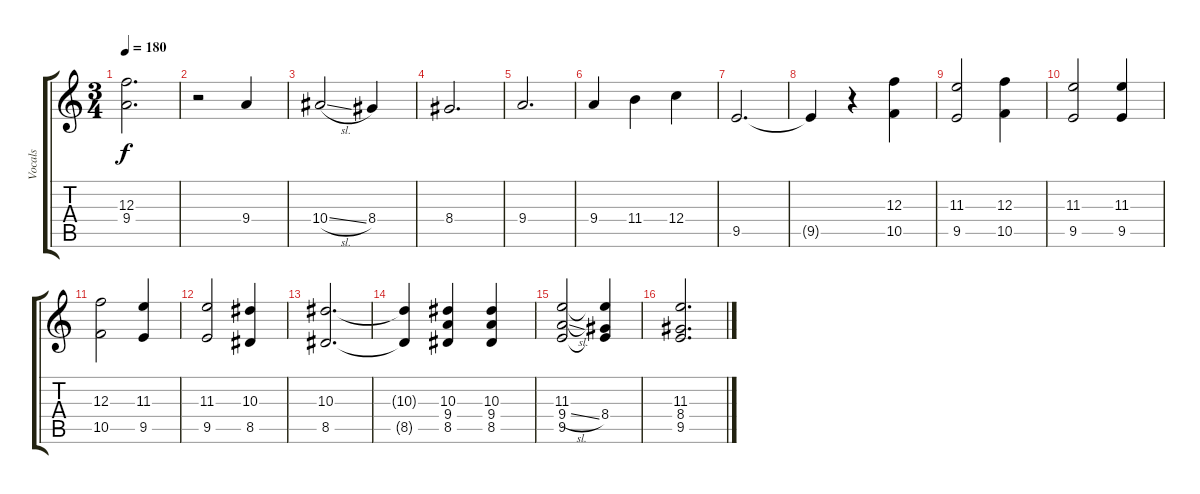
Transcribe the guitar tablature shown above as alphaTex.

\track ("Vocals" "Vocals") {instrument electricguitarjazz}
\staff {score tabs}
\tuning (D4 A3 F3 C3 G2 C2) {hide}
\ts (3 4)
\tempo 180
\clef g2
\ks c
(12.3 9.4).2{d dy f} |
r.2 9.4.4 |
10.4{sl}.2 8.4.4 |
8.4.2{d} |
9.4.2{d} |
9.4.4 11.4.4 12.4.4 |
9.5.2{d} |
9.5{t}.4 r.4 (12.3 10.5).4 |
(11.3 9.5).2 (12.3 10.5).4 |
(11.3 9.5).2 (11.3 9.5).4 |
(12.3 10.5).2 (11.3 9.5).4 |
(11.3 9.5).2 (10.3 8.5).4 |
(10.3 8.5).2{d} |
(10.3{t} 8.5{t}).4 (10.3 9.4 8.5).4 (10.3 9.4 8.5).4 |
(11.3 9.4{sl} 9.5).2 (11.3{t} 8.4 9.5{t}).4 |
(11.3 8.4 9.5).2{d}
